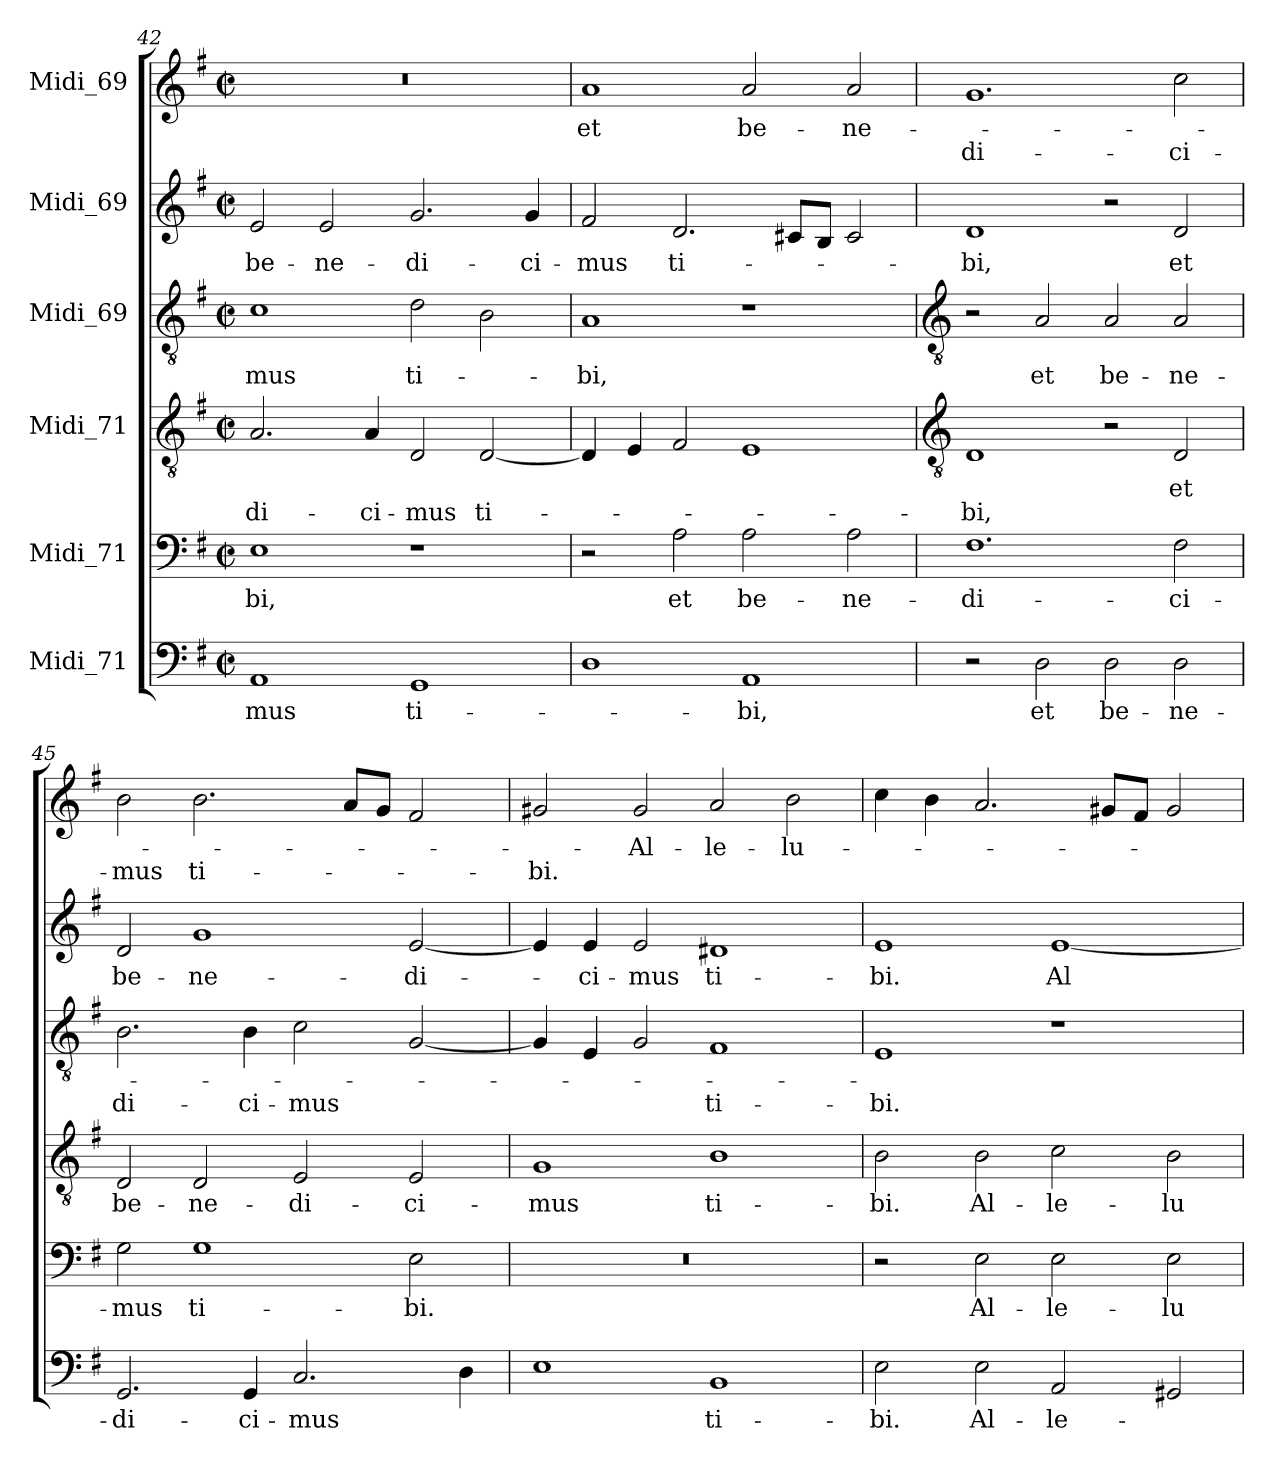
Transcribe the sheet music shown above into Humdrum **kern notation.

**kern	**text	**kern	**text	**kern	**text	**text	**kern	**text	**text	**kern	**text	**kern	**text	**text
*part6	*part6	*part5	*part5	*part4	*part4	*part4	*part3	*part3	*part3	*part2	*part2	*part1	*part1	*part1
*staff6	*staff6	*staff5	*staff5	*staff4	*staff4	*staff4	*staff3	*staff3	*staff3	*staff2	*staff2	*staff1	*staff1	*staff1
*I"Midi_71	*	*I"Midi_71	*	*I"Midi_71	*	*	*I"Midi_69	*	*	*I"Midi_69	*	*I"Midi_69	*	*
*clefF4	*	*clefF4	*	*clefGv2	*	*	*clefGv2	*	*	*clefG2	*	*clefG2	*	*
*k[f#]	*	*k[f#]	*	*k[f#]	*	*	*k[f#]	*	*	*k[f#]	*	*k[f#]	*	*
*G:	*	*G:	*	*G:	*	*	*G:	*	*	*G:	*	*G:	*	*
*M4/2	*	*M4/2	*	*M4/2	*	*	*M4/2	*	*	*M4/2	*	*M4/2	*	*
*met(c|)	*	*met(c|)	*	*met(c|)	*	*	*met(c|)	*	*	*met(c|)	*	*met(c|)	*	*
=42	=42	=42	=42	=42	=42	=42	=42	=42	=42	=42	=42	=42	=42	=42
!	!LO:LY:b	!	!LO:LY:b	!	!	!LO:LY:b	!	!LO:LY:b	!	!	!LO:LY:b	!	!	!
1AA	-mus	1E	-bi,	2.A	.	-di-	1c	-mus	.	2e	be-	0r	.	.
!	!	!	!	!	!	!	!	!	!	!	!LO:LY:b	!	!	!
.	.	.	.	.	.	.	.	.	.	2e	-ne-	.	.	.
!	!	!	!	!	!	!LO:LY:b	!	!	!	!	!	!	!	!
.	.	.	.	4A	.	-ci-	.	.	.	.	.	.	.	.
!	!LO:LY:b	!	!	!	!	!LO:LY:b	!	!LO:LY:b	!	!	!LO:LY:b	!	!	!
1GG	ti-	1r	.	2D	.	-mus	2d	ti-	.	2.g	-di-	.	.	.
!	!	!	!	!	!	!LO:LY:b	!	!	!	!	!	!	!	!
.	.	.	.	[2D	.	ti-	2B	.	.	.	.	.	.	.
!	!	!	!	!	!	!	!	!	!	!	!LO:LY:b	!	!	!
.	.	.	.	.	.	.	.	.	.	4g	-ci-	.	.	.
!!LO:LB:g=z
=43	=43	=43	=43	=43	=43	=43	=43	=43	=43	=43	=43	=43	=43	=43
!	!	!	!	!	!	!	!	!LO:LY:b	!	!	!LO:LY:b	!	!LO:LY:b	!
1D	.	2r	.	4D]	.	.	1A	-bi,	.	2f#	-mus	1a	et	.
.	.	.	.	4E	.	.	.	.	.	.	.	.	.	.
!	!	!	!LO:LY:b	!	!	!	!	!	!	!	!LO:LY:b	!	!	!
.	.	2A	et	2F#	.	.	.	.	.	2.d	ti-	.	.	.
!	!LO:LY:b	!	!LO:LY:b	!	!	!	!	!	!	!	!	!	!LO:LY:b	!
1AA	-bi,	2A	be-	1E	.	.	1r	.	.	.	.	2a	be-	.
.	.	.	.	.	.	.	.	.	.	8c#XL	.	.	.	.
.	.	.	.	.	.	.	.	.	.	8BJ	.	.	.	.
!	!	!	!LO:LY:b	!	!	!	!	!	!	!	!	!	!LO:LY:b	!
.	.	2A	-ne-	.	.	.	.	.	.	2c#	.	2a	-ne-	.
!!LO:LB:g=z
=44	=44	=44	=44	=44	=44	=44	=44	=44	=44	=44	=44	=44	=44	=44
*	*	*	*	*clefGv2	*	*	*clefGv2	*	*	*	*	*	*	*
!	!	!	!LO:LY:b	!	!	!LO:LY:b	!	!	!	!	!LO:LY:b	!	!	!LO:LY:b
2r	.	1.F#	-di-	1D	.	-bi,	2r	.	.	1d	-bi,	1.g	.	-di-
!	!LO:LY:b	!	!	!	!	!	!	!LO:LY:b	!	!	!	!	!	!
2D	et	.	.	.	.	.	2A	et	.	.	.	.	.	.
!	!LO:LY:b	!	!	!	!	!	!	!LO:LY:b	!	!	!	!	!	!
2D	be-	.	.	2r	.	.	2A	be-	.	2r	.	.	.	.
!	!LO:LY:b	!	!LO:LY:b	!	!LO:LY:b	!	!	!LO:LY:b	!	!	!LO:LY:b	!	!	!LO:LY:b
2D	-ne-	2F#	-ci-	2D	et	.	2A	-ne-	.	2d	et	2cc	.	-ci-
=45	=45	=45	=45	=45	=45	=45	=45	=45	=45	=45	=45	=45	=45	=45
!	!LO:LY:b	!	!LO:LY:b	!	!LO:LY:b	!	!	!	!LO:LY:b	!	!LO:LY:b	!	!	!LO:LY:b
2.GG	-di-	2G	-mus	2D	be-	.	2.B	.	-di-	2d	be-	2b	.	-mus
!	!	!	!LO:LY:b	!	!LO:LY:b	!	!	!	!	!	!LO:LY:b	!	!	!LO:LY:b
.	.	1G	ti-	2D	-ne-	.	.	.	.	1g	-ne-	2.b	.	ti-
!	!LO:LY:b	!	!	!	!	!	!	!	!LO:LY:b	!	!	!	!	!
4GG	-ci-	.	.	.	.	.	4B	.	-ci-	.	.	.	.	.
!	!LO:LY:b	!	!	!	!LO:LY:b	!	!	!	!LO:LY:b	!	!	!	!	!
2.C	-mus	.	.	2E	-di-	.	2c	.	-mus	.	.	.	.	.
.	.	.	.	.	.	.	.	.	.	.	.	8aL	.	.
.	.	.	.	.	.	.	.	.	.	.	.	8gJ	.	.
!	!	!	!LO:LY:b	!	!LO:LY:b	!	!	!	!	!	!LO:LY:b	!	!	!
.	.	2E	-bi.	2E	-ci-	.	[2G	.	.	[2e	-di-	2f#	.	.
4D	.	.	.	.	.	.	.	.	.	.	.	.	.	.
=46	=46	=46	=46	=46	=46	=46	=46	=46	=46	=46	=46	=46	=46	=46
!	!	!	!	!	!LO:LY:b	!	!	!	!	!	!	!	!	!LO:LY:b
1E	.	0r	.	1G	-mus	.	4G]	.	.	4e]	.	2g#X	.	-bi.
!	!	!	!	!	!	!	!	!	!	!	!LO:LY:b	!	!	!
.	.	.	.	.	.	.	4E	.	.	4e	-ci-	.	.	.
!	!	!	!	!	!	!	!	!	!	!	!LO:LY:b	!	!LO:LY:b	!
.	.	.	.	.	.	.	2G	.	.	2e	-mus	2g#	Al-	.
!	!LO:LY:b	!	!	!	!LO:LY:b	!	!	!	!LO:LY:b	!	!LO:LY:b	!	!LO:LY:b	!
1BB	ti-	.	.	1B	ti-	.	1F#	.	ti-	1d#X	ti-	2a	-le-	.
!	!	!	!	!	!	!	!	!	!	!	!	!	!LO:LY:b	!
.	.	.	.	.	.	.	.	.	.	.	.	2b	-lu-	.
!!LO:LB:g=z
=47	=47	=47	=47	=47	=47	=47	=47	=47	=47	=47	=47	=47	=47	=47
!	!LO:LY:b	!	!	!	!LO:LY:b	!	!	!	!LO:LY:b	!	!LO:LY:b	!	!	!
2E	-bi.	2r	.	2B	-bi.	.	1E	.	-bi.	1e	-bi.	4cc	.	.
.	.	.	.	.	.	.	.	.	.	.	.	4b	.	.
!	!LO:LY:b	!	!LO:LY:b	!	!LO:LY:b	!	!	!	!	!	!	!	!	!
2E	Al-	2E	Al-	2B	Al-	.	.	.	.	.	.	2.a	.	.
!	!LO:LY:b	!	!LO:LY:b	!	!LO:LY:b	!	!	!	!	!	!LO:LY:b	!	!	!
2AA	-le-	2E	-le-	2c	-le-	.	1r	.	.	[1e	Al-	.	.	.
.	.	.	.	.	.	.	.	.	.	.	.	8g#XL	.	.
.	.	.	.	.	.	.	.	.	.	.	.	8f#J	.	.
!	!	!	!LO:LY:b	!	!LO:LY:b	!	!	!	!	!	!	!	!	!
2GG#X	.	2E	-lu-	2B	-lu-	.	.	.	.	.	.	2g#	.	.
=	=	=	=	=	=	=	=	=	=	=	=	=	=	=
*-	*-	*-	*-	*-	*-	*-	*-	*-	*-	*-	*-	*-	*-	*-
